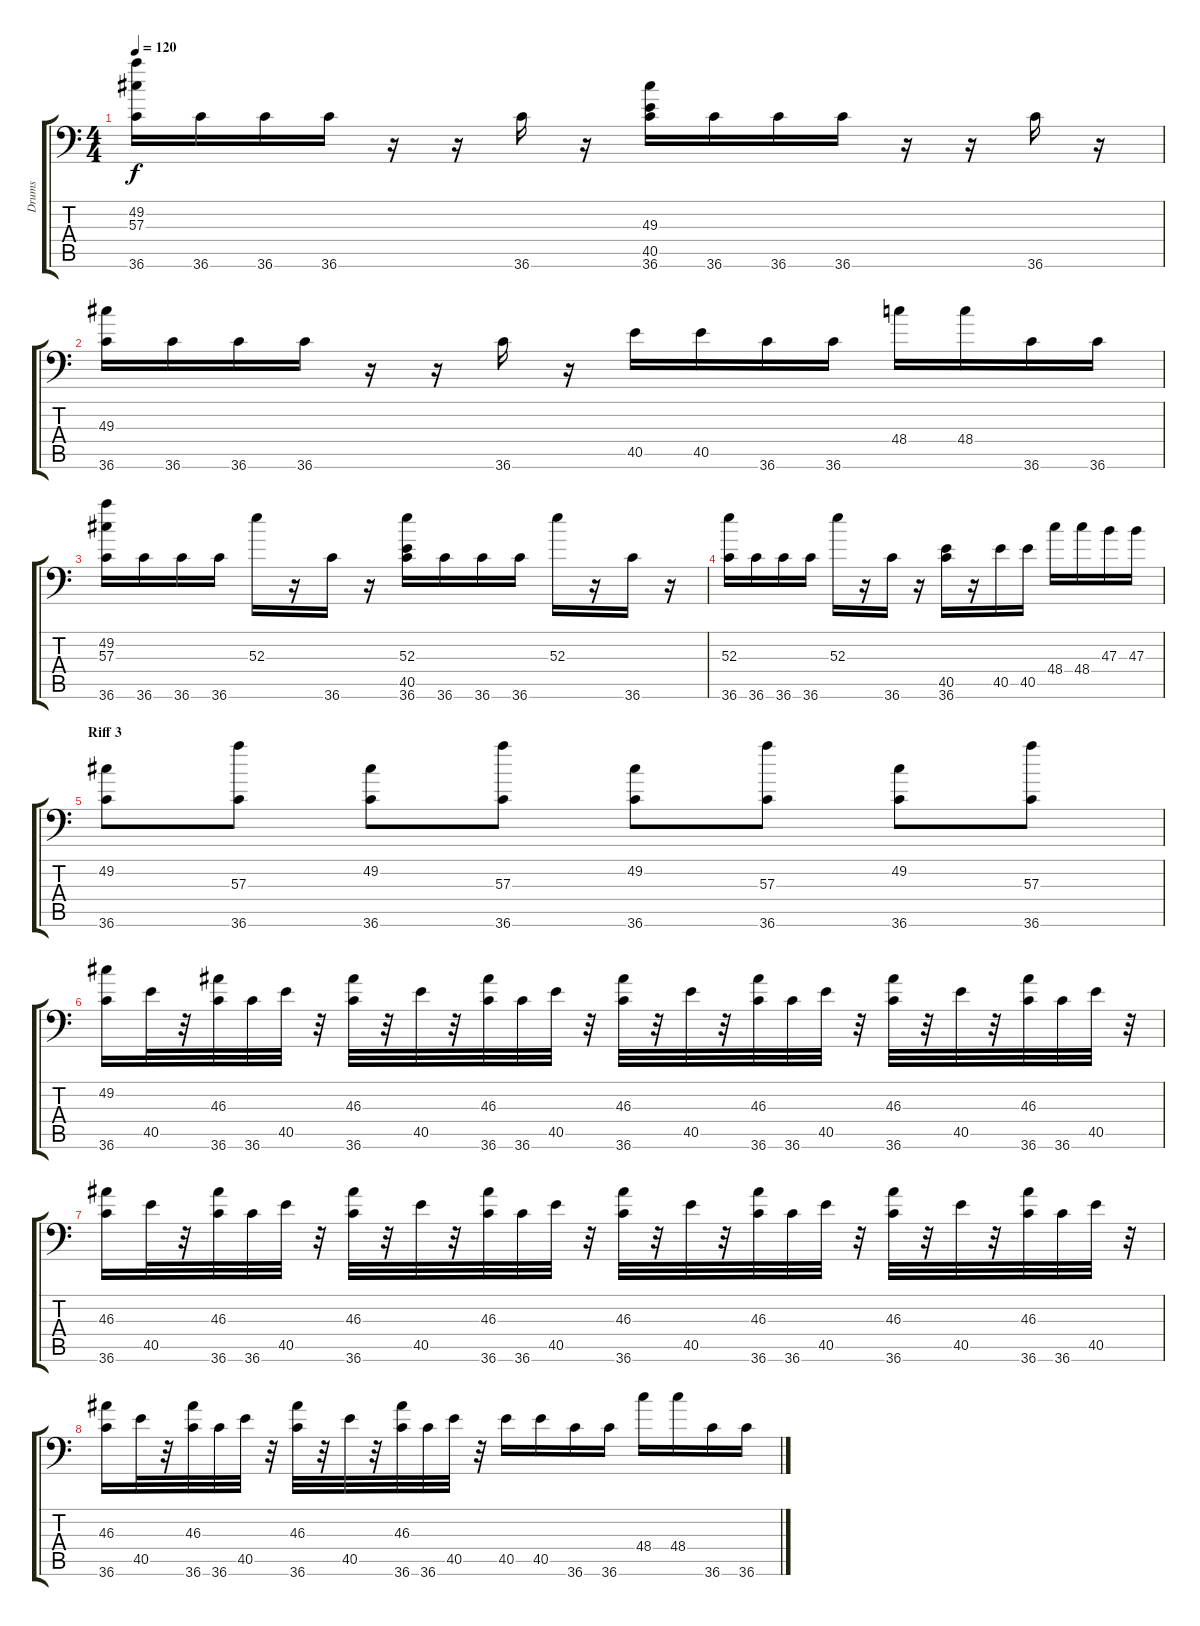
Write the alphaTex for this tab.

\track ("Drums" "Drums") {instrument acousticgrandpiano}
\staff {score tabs}
\tuning (C-1 C-1 C-1 C-1 C-1 C-1) {hide}
\ts (4 4)
\tempo 120
\clef f4
\ks c
(49.2 57.3 36.6).16{dy f} 36.6.16 36.6.16 36.6.16 r.16 r.16 36.6.16 r.16 (49.3 40.5 36.6).16 36.6.16 36.6.16 36.6.16 r.16 r.16 36.6.16 r.16 |
(49.3 36.6).16 36.6.16 36.6.16 36.6.16 r.16 r.16 36.6.16 r.16 40.5.16 40.5.16 36.6.16 36.6.16 48.4.16 48.4.16 36.6.16 36.6.16 |
(49.2 57.3 36.6).16 36.6.16 36.6.16 36.6.16 52.3.16 r.16 36.6.16 r.16 (52.3 40.5 36.6).16 36.6.16 36.6.16 36.6.16 52.3.16 r.16 36.6.16 r.16 |
(52.3 36.6).16 36.6.16 36.6.16 36.6.16 52.3.16 r.16 36.6.16 r.16 (40.5 36.6).16 r.16 40.5.16 40.5.16 48.4.16 48.4.16 47.3.16 47.3.16 |
\section ("" "Riff 3")
(49.2 36.6).8 (57.3 36.6).8 (49.2 36.6).8 (57.3 36.6).8 (49.2 36.6).8 (57.3 36.6).8 (49.2 36.6).8 (57.3 36.6).8 |
(49.2 36.6).16 40.5.32 r.32 (46.3 36.6).32 36.6.32 40.5.32 r.32 (46.3 36.6).32 r.32 40.5.32 r.32 (46.3 36.6).32 36.6.32 40.5.32 r.32 (46.3 36.6).32 r.32 40.5.32 r.32 (46.3 36.6).32 36.6.32 40.5.32 r.32 (46.3 36.6).32 r.32 40.5.32 r.32 (46.3 36.6).32 36.6.32 40.5.32 r.32 |
(46.3 36.6).16 40.5.32 r.32 (46.3 36.6).32 36.6.32 40.5.32 r.32 (46.3 36.6).32 r.32 40.5.32 r.32 (46.3 36.6).32 36.6.32 40.5.32 r.32 (46.3 36.6).32 r.32 40.5.32 r.32 (46.3 36.6).32 36.6.32 40.5.32 r.32 (46.3 36.6).32 r.32 40.5.32 r.32 (46.3 36.6).32 36.6.32 40.5.32 r.32 |
(46.3 36.6).16 40.5.32 r.32 (46.3 36.6).32 36.6.32 40.5.32 r.32 (46.3 36.6).32 r.32 40.5.32 r.32 (46.3 36.6).32 36.6.32 40.5.32 r.32 40.5.16 40.5.16 36.6.16 36.6.16 48.4.16 48.4.16 36.6.16 36.6.16
